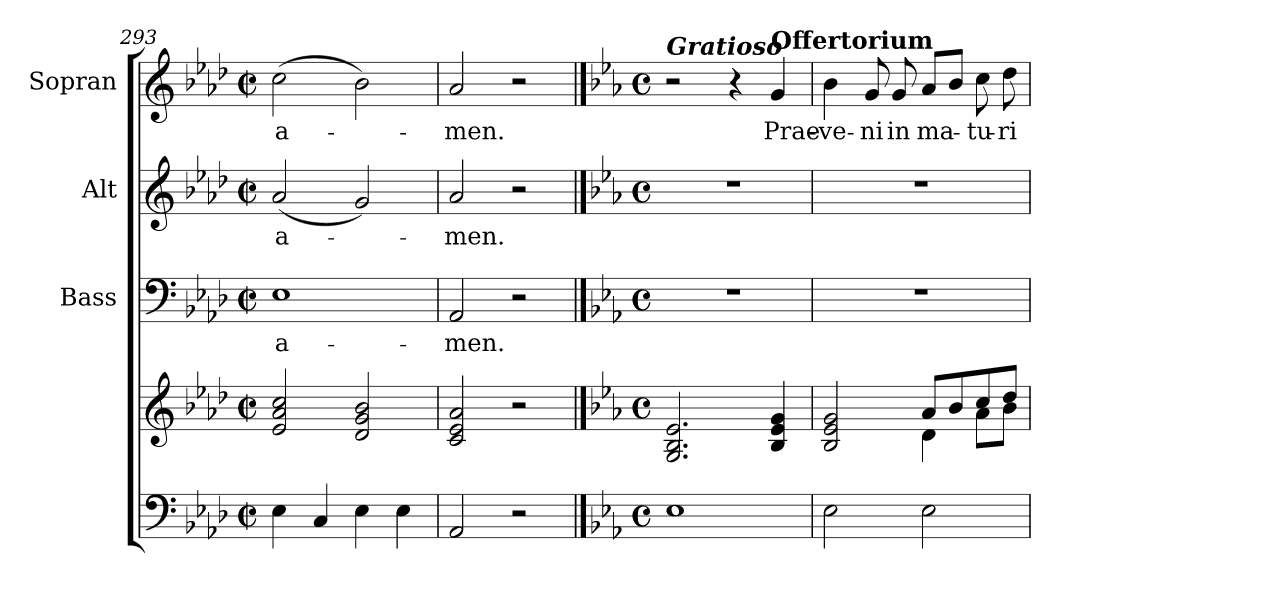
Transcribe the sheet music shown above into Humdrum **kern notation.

**kern	**kern	**kern	**text	**kern	**text	**kern	**text
*part4	*part4	*part3	*part3	*part2	*part2	*part1	*part1
*staff5	*staff4	*staff3	*staff3	*staff2	*staff2	*staff1	*staff1
*	*	*I"Bass	*	*I"Alt	*	*I"Sopran	*
*	*	*I'B.	*	*I'A.	*	*I'S.	*
*clefF4	*clefG2	*clefF4	*	*clefG2	*	*clefG2	*
*k[b-e-a-d-]	*k[b-e-a-d-]	*k[b-e-a-d-]	*	*k[b-e-a-d-]	*	*k[b-e-a-d-]	*
*A-:	*A-:	*A-:	*	*A-:	*	*A-:	*
*M2/2	*M2/2	*M2/2	*	*M2/2	*	*M2/2	*
*met(c|)	*met(c|)	*met(c|)	*	*met(c|)	*	*met(c|)	*
=293	=293	=293	=293	=293	=293	=293	=293
!	!	!	!LO:LY:b	!	!LO:LY:b	!	!LO:LY:b
4E-\	2e-/ 2a-/ 2cc/	1E-	a-	(<2a-/	a-	(>2cc\	a-
4C/	.	.	.	.	.	.	.
4E-\	2d-/ 2g/ 2b-/	.	.	2g/)	.	2b-\)	.
4E-\	.	.	.	.	.	.	.
=294	=294	=294	=294	=294	=294	=294	=294
!	!	!	!LO:LY:b	!	!LO:LY:b	!	!LO:LY:b
2AA-/	2c/ 2e-/ 2a-/	2AA-/	-men.	2a-/	-men.	2a-/	-men.
2r	2r	2r	.	2r	.	2r	.
!!LO:PB:g=z
==295	==295	==295	==295	==295	==295	==295	==295
*k[b-e-a-]	*k[b-e-a-]	*k[b-e-a-]	*	*k[b-e-a-]	*	*k[b-e-a-]	*
*E-:	*E-:	*E-:	*	*E-:	*	*E-:	*
*M4/4	*M4/4	*M4/4	*	*M4/4	*	*M4/4	*
*met(c)	*met(c)	*met(c)	*	*met(c)	*	*met(c)	*
!	!	!	!	!	!	!LO:TX:a:Bi:t=Gratioso	!
1E-	2.G/ 2.B-/ 2.e-/	1r	.	1r	.	2r	.
.	.	.	.	.	.	4r	.
!	!	!	!	!	!	!LO:TX:a:B:t=Offertorium	!
!	!	!	!	!	!	!	!LO:LY:b
.	4B-/ 4e-/ 4g/	.	.	.	.	4g/	Prae-
=296	=296	=296	=296	=296	=296	=296	=296
*	*^	*	*	*	*	*	*
!	!	!	!	!	!	!	!	!LO:LY:b
2E-\	2B-/ 2e-/ 2g/	2ryy	1r	.	1r	.	4b-\	-ve-
!	!	!	!	!	!	!	!	!LO:LY:b
.	.	.	.	.	.	.	8g/	-ni
!	!	!	!	!	!	!	!	!LO:LY:b
.	.	.	.	.	.	.	8g/	in
!	!	!	!	!	!	!	!	!LO:LY:b
2E-\	8a-/L	4d\	.	.	.	.	8a-/L	ma-
.	8b-/	.	.	.	.	.	8b-/J	.
!	!	!	!	!	!	!	!	!LO:LY:b
.	8cc/	8a-\L	.	.	.	.	8cc\	-tu-
!	!	!	!	!	!	!	!	!LO:LY:b
.	8dd/J	8b-\J	.	.	.	.	8dd\	-ri-
*	*v	*v	*	*	*	*	*	*
=	=	=	=	=	=	=	=
*-	*-	*-	*-	*-	*-	*-	*-
